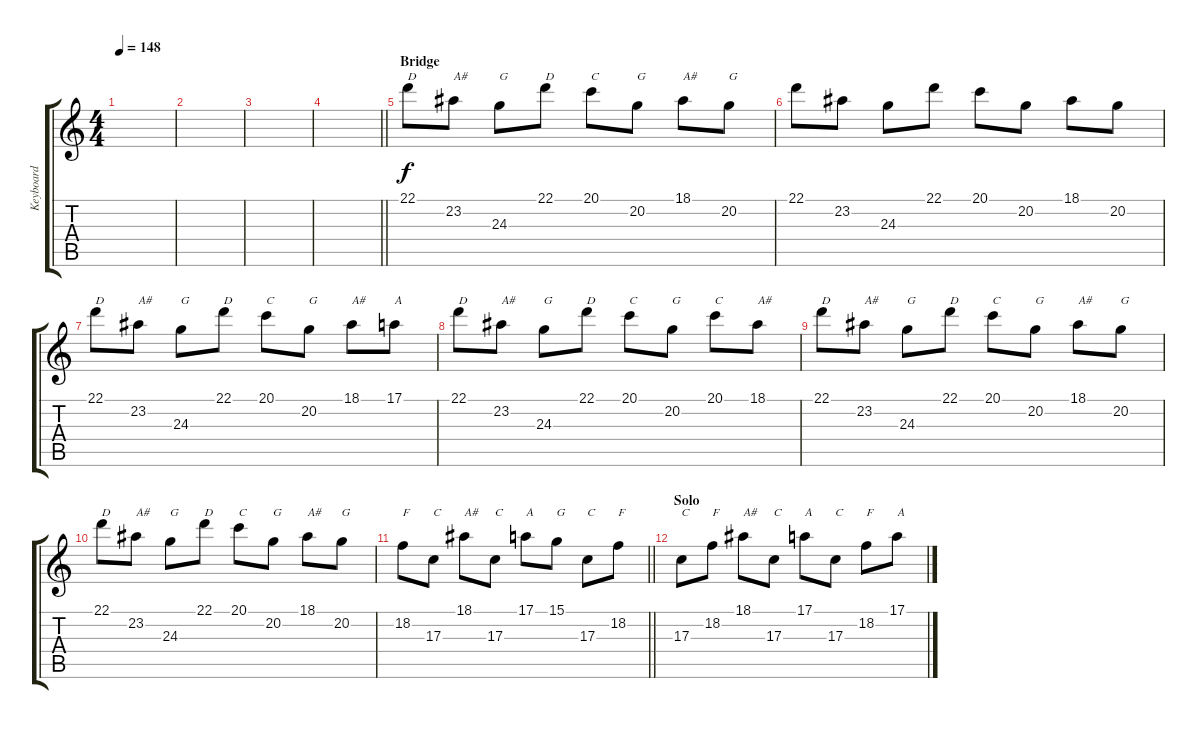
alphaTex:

\track ("Keyboard" "Keyboard") {instrument choiraahs}
\staff {score tabs}
\tuning (E4 B3 G3 D3 A2 E2) {hide}
\ts (4 4)
\tempo 148
\clef g2
\ks c
|
|
|
\barLineRight lightlight
|
\section ("" "Bridge")
22.1.8{txt "D" dy f volume 11 instrument pad1newage} 23.2.8{txt "A#"} 24.3.8{txt "G"} 22.1.8{txt "D"} 20.1.8{txt "C"} 20.2.8{txt "G"} 18.1.8{txt "A#"} 20.2.8{txt "G"} |
22.1.8 23.2.8 24.3.8 22.1.8 20.1.8 20.2.8 18.1.8 20.2.8 |
22.1.8{txt "D"} 23.2.8{txt "A#"} 24.3.8{txt "G"} 22.1.8{txt "D"} 20.1.8{txt "C"} 20.2.8{txt "G"} 18.1.8{txt "A#"} 17.1.8{txt "A"} |
22.1.8{txt "D"} 23.2.8{txt "A#"} 24.3.8{txt "G"} 22.1.8{txt "D"} 20.1.8{txt "C"} 20.2.8{txt "G"} 20.1.8{txt "C"} 18.1.8{txt "A#"} |
22.1.8{txt "D"} 23.2.8{txt "A#"} 24.3.8{txt "G"} 22.1.8{txt "D"} 20.1.8{txt "C"} 20.2.8{txt "G"} 18.1.8{txt "A#"} 20.2.8{txt "G"} |
22.1.8{txt "D"} 23.2.8{txt "A#"} 24.3.8{txt "G"} 22.1.8{txt "D"} 20.1.8{txt "C"} 20.2.8{txt "G"} 18.1.8{txt "A#"} 20.2.8{txt "G"} |
\barLineRight lightlight
18.2.8{txt "F"} 17.3.8{txt "C"} 18.1.8{txt "A#"} 17.3.8{txt "C"} 17.1.8{txt "A"} 15.1.8{txt "G"} 17.3.8{txt "C"} 18.2.8{txt "F"} |
\section ("" "Solo")
17.3.8{txt "C"} 18.2.8{txt "F"} 18.1.8{txt "A#"} 17.3.8{txt "C"} 17.1.8{txt "A"} 17.3.8{txt "C"} 18.2.8{txt "F"} 17.1.8{txt "A"}
